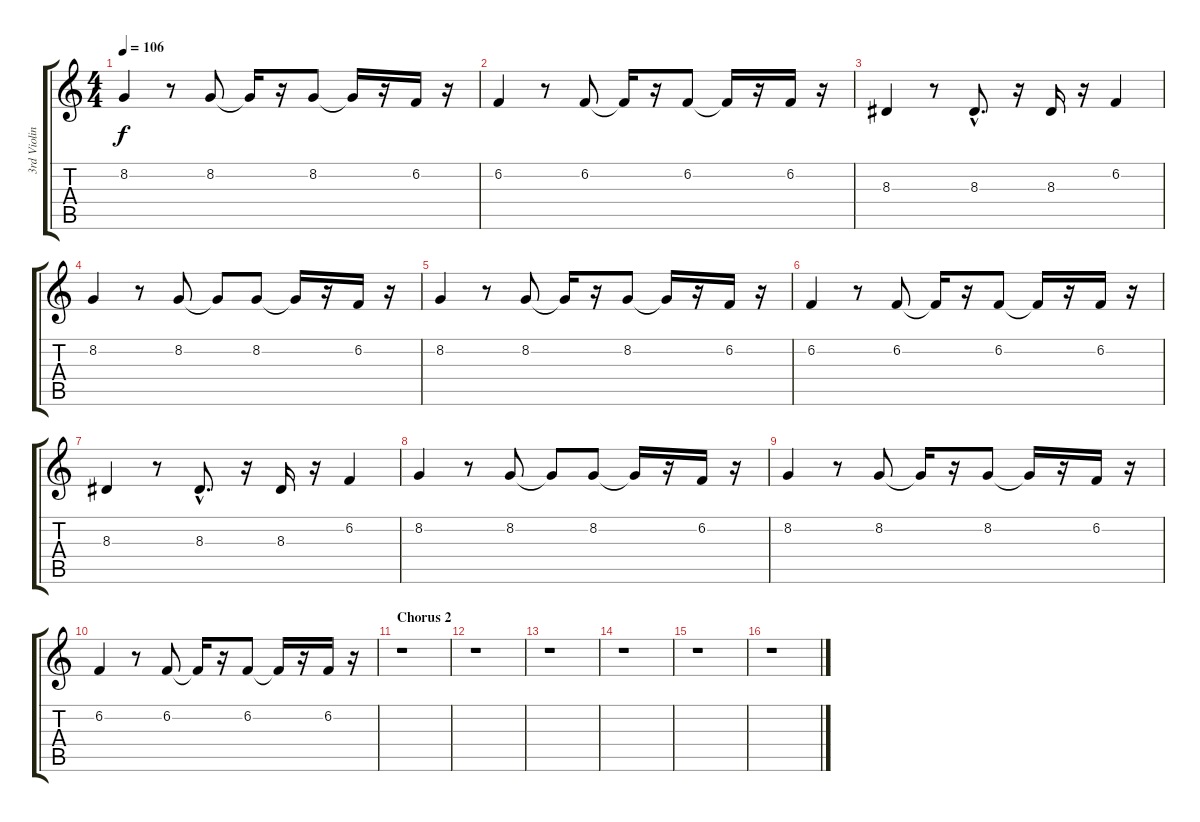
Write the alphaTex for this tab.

\track ("3rd Violin -           Philharmonic" "3rd Violin") {instrument violin}
\staff {score tabs}
\tuning (E4 B3 G3 D3 A2 E2) {hide}
\ts (4 4)
\tempo 106
\clef g2
\ks c
8.2.4{dy f} r.8 8.2.8 8.2{t}.16 r.16 8.2.8 8.2{t}.16 r.16 6.2.16 r.16 |
6.2.4 r.8 6.2.8 6.2{t}.16 r.16 6.2.8 6.2{t}.16 r.16 6.2.16 r.16 |
8.3.4 r.8 8.3{hac}.8{d} r.16 8.3.16 r.16 6.2.4 |
8.2.4 r.8 8.2.8 8.2{t}.8 8.2.8 8.2{t}.16 r.16 6.2.16 r.16 |
8.2.4 r.8 8.2.8 8.2{t}.16 r.16 8.2.8 8.2{t}.16 r.16 6.2.16 r.16 |
6.2.4 r.8 6.2.8 6.2{t}.16 r.16 6.2.8 6.2{t}.16 r.16 6.2.16 r.16 |
8.3.4 r.8 8.3{hac}.8{d} r.16 8.3.16 r.16 6.2.4 |
8.2.4 r.8 8.2.8 8.2{t}.8 8.2.8 8.2{t}.16 r.16 6.2.16 r.16 |
8.2.4 r.8 8.2.8 8.2{t}.16 r.16 8.2.8 8.2{t}.16 r.16 6.2.16 r.16 |
6.2.4 r.8 6.2.8 6.2{t}.16 r.16 6.2.8 6.2{t}.16 r.16 6.2.16 r.16 |
\section ("" "Chorus 2")
r.1 |
r.1 |
r.1 |
r.1 |
r.1 |
r.1
